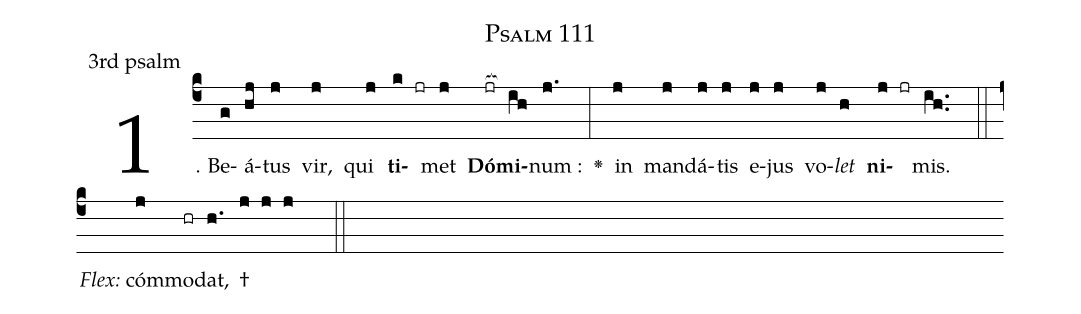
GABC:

name: Psalm 111;
office-part: 3rd psalm;
%%
% The syntax in this part is called gabc. Please refer to http://home.gna.org/gregorio/gabc/#basis

(c4)1. Be(g)á(hj)tus(j) vir,(j) qui(j) <b>ti</b>(k jr)met(j) <b>Dó</b>(jr[ocb:1{])<b>mi</b>(ih[ocb:0}])num~:(j.) <v>\greheightstar</v>(:) in(j) man(j)dá(j)tis(j) e(j)jus(j) vo(j)<i>let</i>(h) <b>ni</b>(j jr)mis.(ih..) (::)
<i>Flex:</i>~c{ó}m(j)mo(hr)dat,(h.) †(j j j  ::)

%E(j) u(j) o(ji) u(hi) a(h) e.(gh..) (::)

%Mediant of 2 accents
%Termination of 1 accent with 2 preperatory syllables
